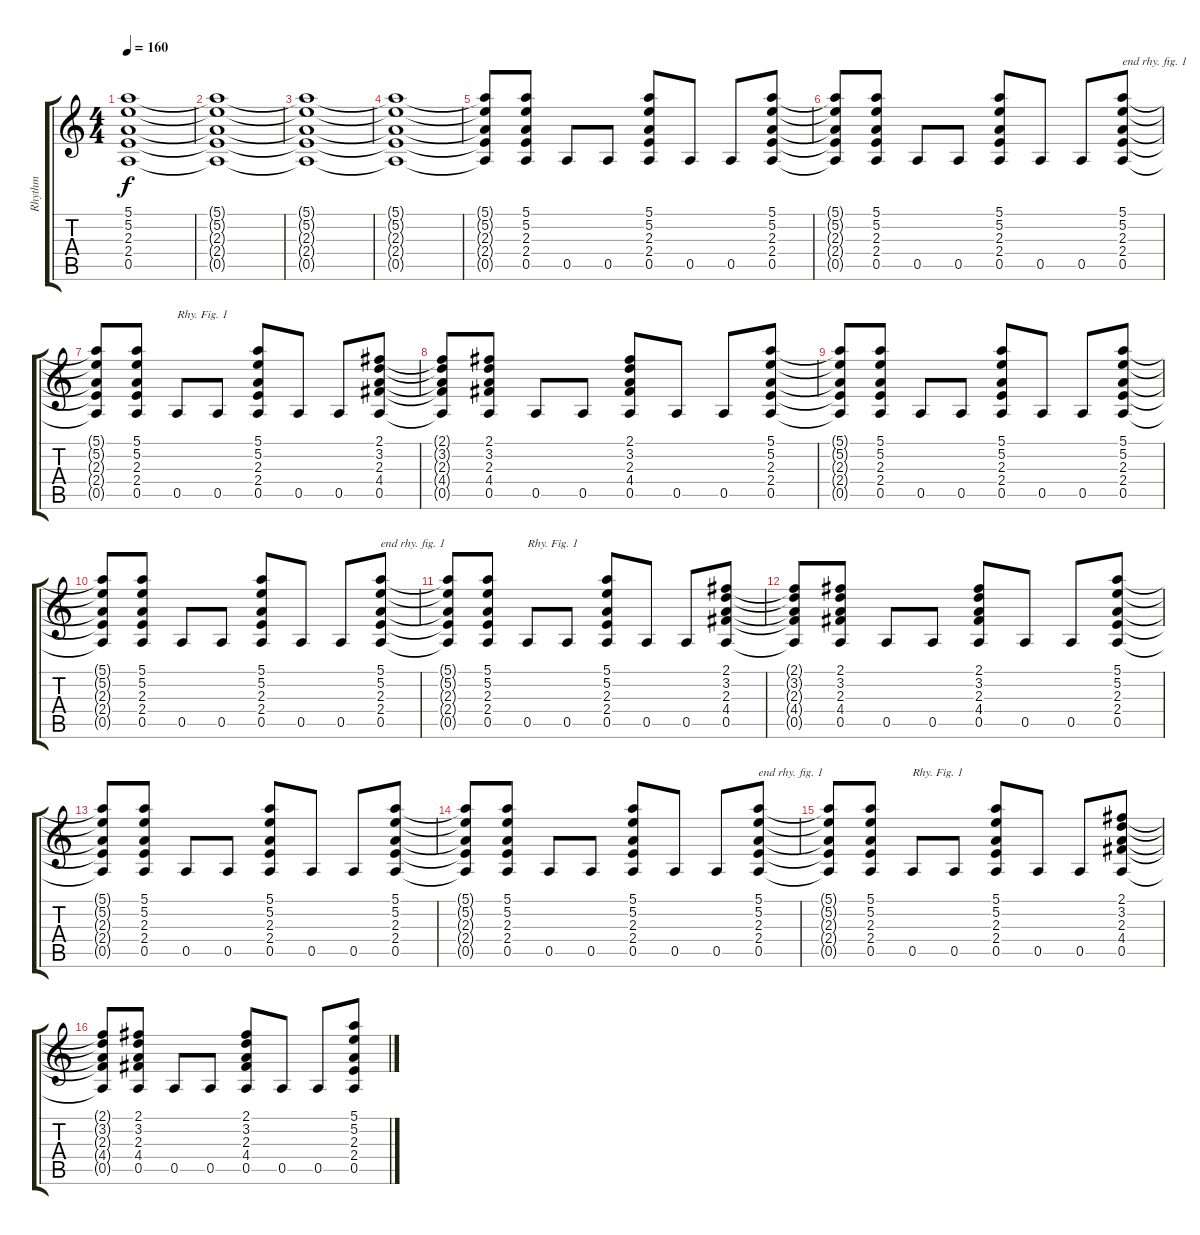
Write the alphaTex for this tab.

\track ("Rhythm" "Rhythm") {instrument overdrivenguitar}
\staff {score tabs}
\tuning (E4 B3 G3 D3 A2 E2) {hide}
\ts (4 4)
\tempo 160
\clef g2
\ks c
(5.1{t} 5.2{t} 2.3{t} 2.4{t} 0.5{t}).1{dy f} |
(5.1{t} 5.2{t} 2.3{t} 2.4{t} 0.5{t}).1 |
(5.1{t} 5.2{t} 2.3{t} 2.4{t} 0.5{t}).1 |
(5.1{t} 5.2{t} 2.3{t} 2.4{t} 0.5{t}).1 |
(5.1{t} 5.2{t} 2.3{t} 2.4{t} 0.5{t}).8 (5.1 5.2 2.3 2.4 0.5).8 0.5.8 0.5.8 (5.1 5.2 2.3 2.4 0.5).8 0.5.8 0.5.8 (5.1 5.2 2.3 2.4 0.5).8 |
(5.1{t} 5.2{t} 2.3{t} 2.4{t} 0.5{t}).8 (5.1 5.2 2.3 2.4 0.5).8 0.5.8 0.5.8 (5.1 5.2 2.3 2.4 0.5).8 0.5.8 0.5.8 (5.1 5.2 2.3 2.4 0.5).8{txt "end rhy. fig. 1"} |
(5.1{t} 5.2{t} 2.3{t} 2.4{t} 0.5{t}).8 (5.1 5.2 2.3 2.4 0.5).8 0.5.8{txt "Rhy. Fig. 1"} 0.5.8 (5.1 5.2 2.3 2.4 0.5).8 0.5.8 0.5.8 (2.1 3.2 2.3 4.4 0.5).8 |
(2.1{t} 3.2{t} 2.3{t} 4.4{t} 0.5{t}).8 (2.1 3.2 2.3 4.4 0.5).8 0.5.8 0.5.8 (2.1 3.2 2.3 4.4 0.5).8 0.5.8 0.5.8 (5.1 5.2 2.3 2.4 0.5).8 |
(5.1{t} 5.2{t} 2.3{t} 2.4{t} 0.5{t}).8 (5.1 5.2 2.3 2.4 0.5).8 0.5.8 0.5.8 (5.1 5.2 2.3 2.4 0.5).8 0.5.8 0.5.8 (5.1 5.2 2.3 2.4 0.5).8 |
(5.1{t} 5.2{t} 2.3{t} 2.4{t} 0.5{t}).8 (5.1 5.2 2.3 2.4 0.5).8 0.5.8 0.5.8 (5.1 5.2 2.3 2.4 0.5).8 0.5.8 0.5.8 (5.1 5.2 2.3 2.4 0.5).8{txt "end rhy. fig. 1"} |
(5.1{t} 5.2{t} 2.3{t} 2.4{t} 0.5{t}).8 (5.1 5.2 2.3 2.4 0.5).8 0.5.8{txt "Rhy. Fig. 1"} 0.5.8 (5.1 5.2 2.3 2.4 0.5).8 0.5.8 0.5.8 (2.1 3.2 2.3 4.4 0.5).8 |
(2.1{t} 3.2{t} 2.3{t} 4.4{t} 0.5{t}).8 (2.1 3.2 2.3 4.4 0.5).8 0.5.8 0.5.8 (2.1 3.2 2.3 4.4 0.5).8 0.5.8 0.5.8 (5.1 5.2 2.3 2.4 0.5).8 |
(5.1{t} 5.2{t} 2.3{t} 2.4{t} 0.5{t}).8 (5.1 5.2 2.3 2.4 0.5).8 0.5.8 0.5.8 (5.1 5.2 2.3 2.4 0.5).8 0.5.8 0.5.8 (5.1 5.2 2.3 2.4 0.5).8 |
(5.1{t} 5.2{t} 2.3{t} 2.4{t} 0.5{t}).8 (5.1 5.2 2.3 2.4 0.5).8 0.5.8 0.5.8 (5.1 5.2 2.3 2.4 0.5).8 0.5.8 0.5.8 (5.1 5.2 2.3 2.4 0.5).8{txt "end rhy. fig. 1"} |
(5.1{t} 5.2{t} 2.3{t} 2.4{t} 0.5{t}).8 (5.1 5.2 2.3 2.4 0.5).8 0.5.8{txt "Rhy. Fig. 1"} 0.5.8 (5.1 5.2 2.3 2.4 0.5).8 0.5.8 0.5.8 (2.1 3.2 2.3 4.4 0.5).8 |
(2.1{t} 3.2{t} 2.3{t} 4.4{t} 0.5{t}).8 (2.1 3.2 2.3 4.4 0.5).8 0.5.8 0.5.8 (2.1 3.2 2.3 4.4 0.5).8 0.5.8 0.5.8 (5.1 5.2 2.3 2.4 0.5).8
